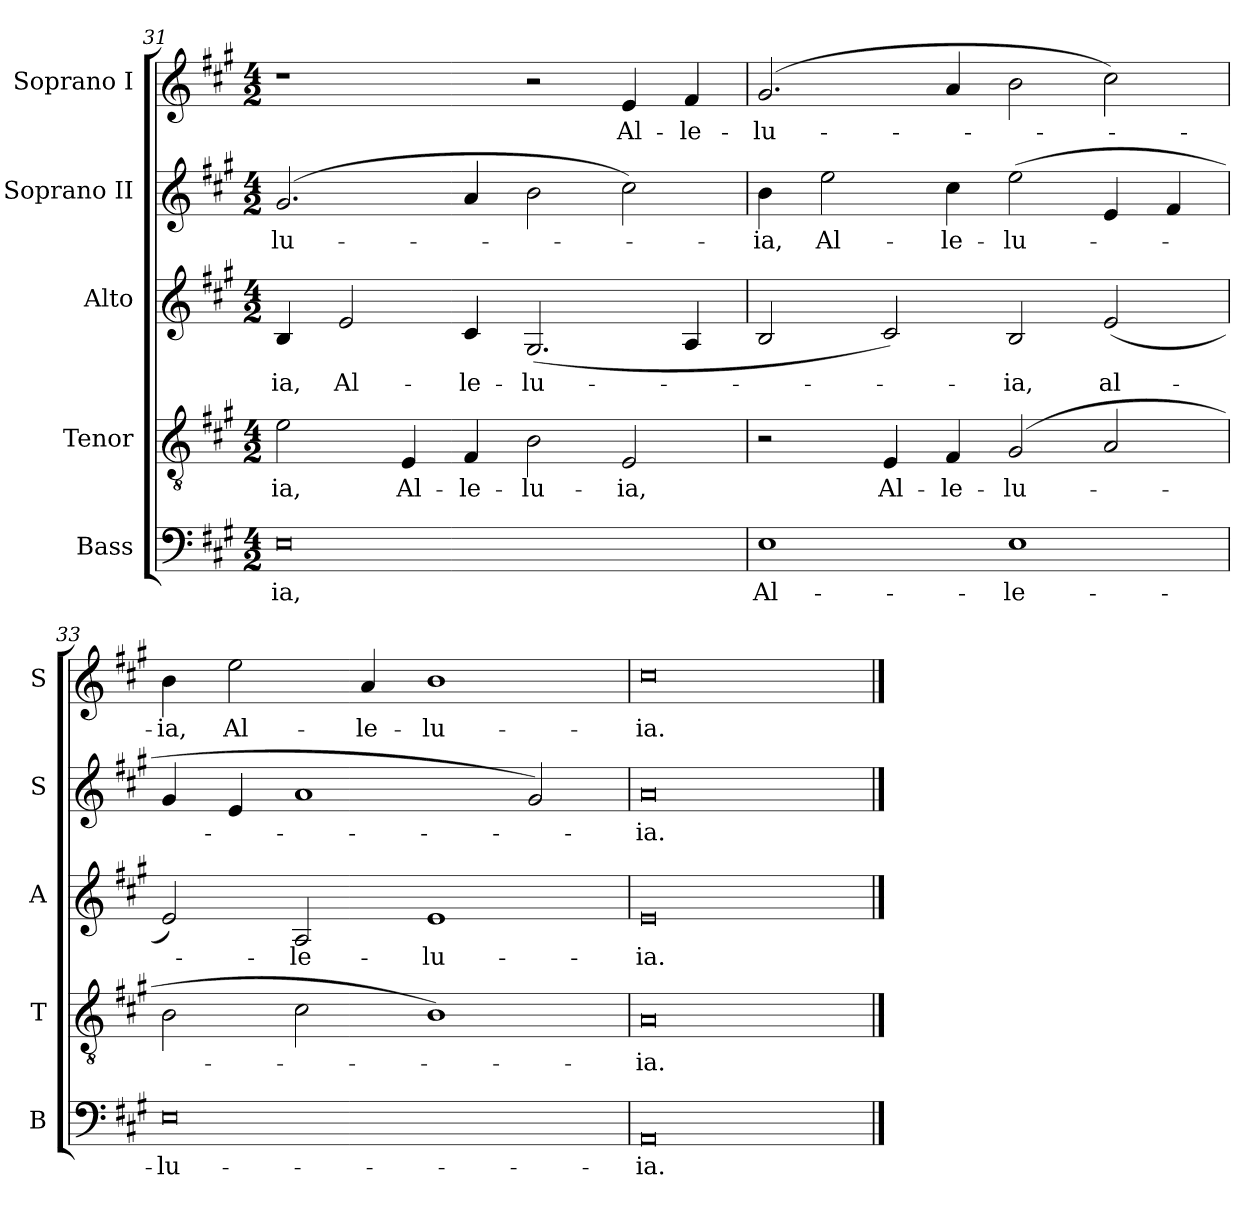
**kern	**text	**kern	**text	**kern	**text	**kern	**text	**kern	**text
*part5	*part5	*part4	*part4	*part3	*part3	*part2	*part2	*part1	*part1
*staff5	*staff5	*staff4	*staff4	*staff3	*staff3	*staff2	*staff2	*staff1	*staff1
*I"Bass	*	*I"Tenor	*	*I"Alto	*	*I"Soprano II	*	*I"Soprano I	*
*I'B	*	*I'T	*	*I'A	*	*I'S	*	*I'S	*
*clefF4	*	*clefGv2	*	*clefG2	*	*clefG2	*	*clefG2	*
*k[f#c#g#]	*	*k[f#c#g#]	*	*k[f#c#g#]	*	*k[f#c#g#]	*	*k[f#c#g#]	*
*A:	*	*A:	*	*A:	*	*A:	*	*A:	*
*M4/2	*	*M4/2	*	*M4/2	*	*M4/2	*	*M4/2	*
=31	=31	=31	=31	=31	=31	=31	=31	=31	=31
0E	-ia,	2e\	-ia,	4B/	-ia,	(2.g#/	lu-	1r	.
.	.	.	.	2e/	Al-	.	.	.	.
.	.	4E/	Al-	.	.	.	.	.	.
.	.	4F#/	-le-	4c#/	-le-	4a/	.	.	.
.	.	2B\	-lu-	(2.G#/	-lu-	2b\	.	2r	.
.	.	2E/	-ia,	.	.	2cc#\)	.	4e/	Al-
.	.	.	.	4A/	.	.	.	4f#/	-le-
=32	=32	=32	=32	=32	=32	=32	=32	=32	=32
1E	Al-	2r	.	2B/	.	4b\	-ia,	(2.g#/	-lu-
.	.	.	.	.	.	2ee\	Al-	.	.
.	.	4E/	Al-	2c#/)	.	.	.	.	.
.	.	4F#/	-le-	.	.	4cc#\	-le-	4a/	.
1E	-le-	(2G#/	-lu-	2B/	-ia,	(2ee\	-lu-	2b\	.
.	.	2A/	.	(2e/	al-	4e/	.	2cc#\)	.
.	.	.	.	.	.	4f#/	.	.	.
=33	=33	=33	=33	=33	=33	=33	=33	=33	=33
0E	-lu-	2B\	.	2e/)	.	4g#/	.	4b\	-ia,
.	.	.	.	.	.	4e/	.	2ee\	Al-
.	.	2c#\	.	2A/	-le-	1a	.	.	.
.	.	.	.	.	.	.	.	4a/	-le-
.	.	1B)	.	1e	-lu-	.	.	1b	-lu-
.	.	.	.	.	.	2g#/)	.	.	.
=34	=34	=34	=34	=34	=34	=34	=34	=34	=34
0AA	-ia.	0A	-ia.	0e	-ia.	0a	-ia.	0cc#	-ia.
==	==	==	==	==	==	==	==	==	==
*-	*-	*-	*-	*-	*-	*-	*-	*-	*-
